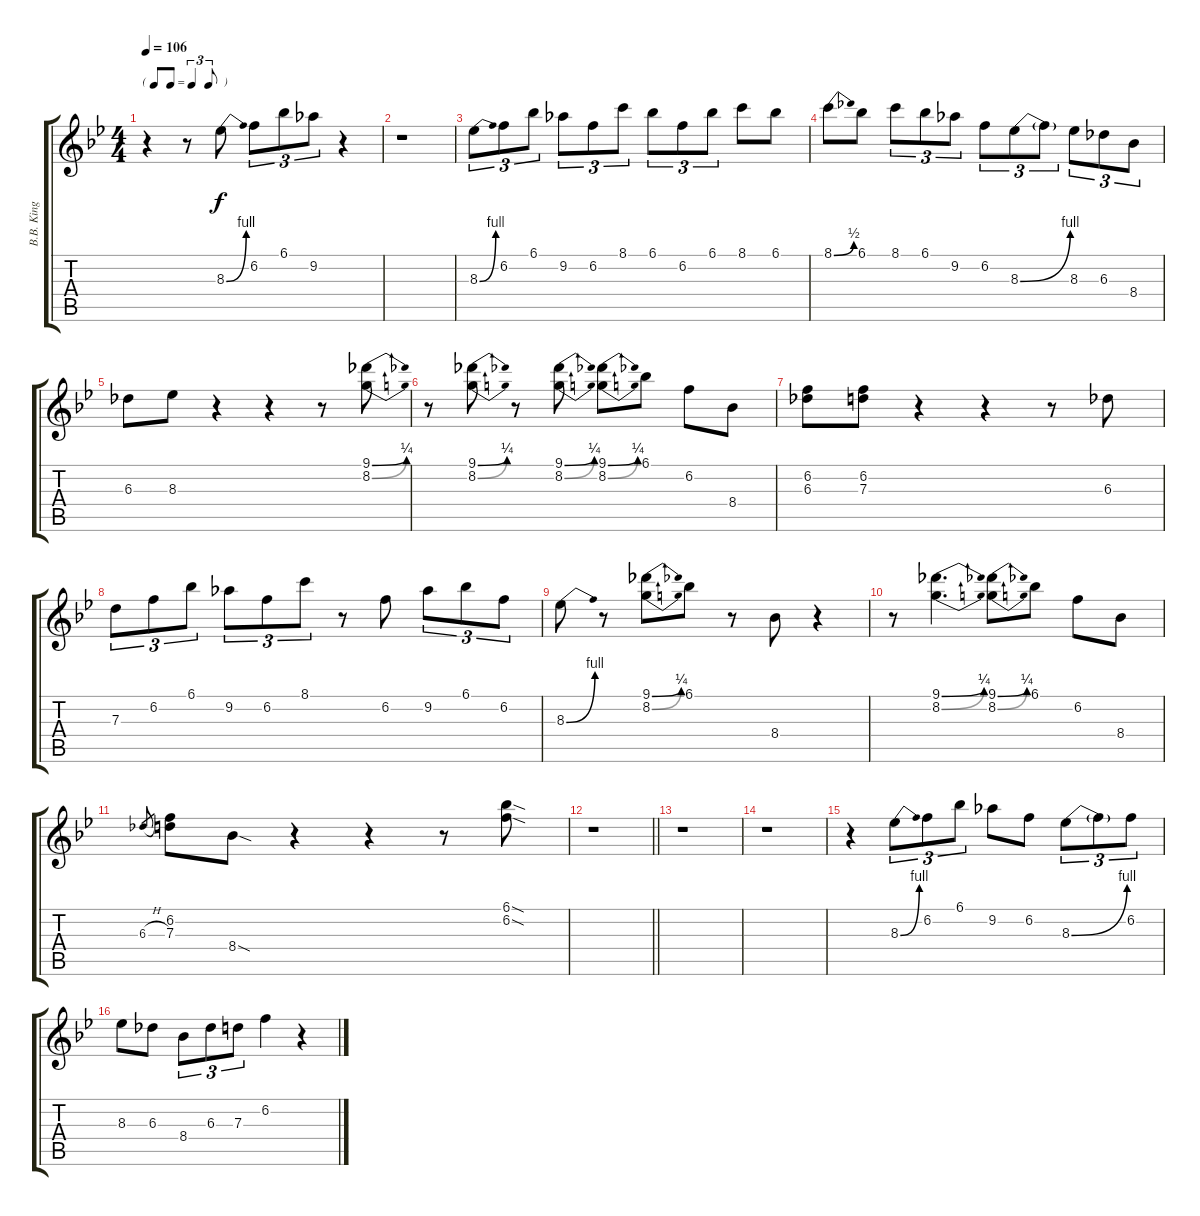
\track ("B.B. King - Electric Guitar" "B.B. King ") {instrument electricguitarclean}
\staff {score tabs}
\tuning (E4 B3 G3 D3 A2 E2) {hide}
\ts (4 4)
\tf triplet8th
\tempo 106
\clef g2
\ks bb
r.4{dy f instrument electricguitarclean} r.8 8.3{be (bend 0 0 60 4)}.8 6.2.8{tu (3 2)} 6.1.8{tu (3 2)} 9.2.8{tu (3 2)} r.4 |
r.1 |
8.3{be (bend 0 0 60 4)}.8{tu (3 2)} 6.2.8{tu (3 2)} 6.1.8{tu (3 2)} 9.2.8{tu (3 2)} 6.2.8{tu (3 2)} 8.1.8{tu (3 2)} 6.1.8{tu (3 2)} 6.2.8{tu (3 2)} 6.1.8{tu (3 2)} 8.1.8 6.1.8 |
8.1{be (bend 0 0 60 2)}.8 6.1.8 8.1.8{tu (3 2)} 6.1.8{tu (3 2)} 9.2.8{tu (3 2)} 6.2.8{tu (3 2)} 8.3{be (bend 0 0 60 4)}.8{tu (3 2)} 8.3{t}.8{tu (3 2)} 8.3.8{tu (3 2)} 6.3.8{tu (3 2)} 8.4.8{tu (3 2)} |
6.3.8 8.3.8 r.4 r.4 r.8 (9.1{be (bend 0 0 60 1)} 8.2{be (bend 0 0 60 1)}).8 |
r.8 (9.1{be (bend 0 0 60 1)} 8.2{be (bend 0 0 60 1)}).8 r.8 (9.1{be (bend 0 0 60 1)} 8.2{be (bend 0 0 60 1)}).8 (9.1{be (bend 0 0 60 1)} 8.2{be (bend 0 0 60 1)}).8 6.1.8 6.2.8 8.4.8 |
(6.2 6.3).8 (6.2 7.3).8 r.4 r.4 r.8 6.3.8 |
7.3.8{tu (3 2)} 6.2.8{tu (3 2)} 6.1.8{tu (3 2)} 9.2.8{tu (3 2)} 6.2.8{tu (3 2)} 8.1.8{tu (3 2)} r.8 6.2.8 9.2.8{tu (3 2)} 6.1.8{tu (3 2)} 6.2.8{tu (3 2)} |
8.3{be (bend 0 0 60 4)}.8 r.8 (9.1{be (bend 0 0 60 1)} 8.2{be (bend 0 0 60 1)}).8 6.1.8 r.8 8.4.8 r.4 |
r.8 (9.1{be (bend 0 0 60 1)} 8.2{be (bend 0 0 60 1)}).4{d} (9.1{be (bend 0 0 60 1)} 8.2{be (bend 0 0 60 1)}).8 6.1.8 6.2.8 8.4.8 |
6.3{h}.8{gr} (6.2 7.3).8 8.4{sod}.8 r.4 r.4 r.8 (6.1{sod} 6.2{sod}).8 |
\barLineRight lightlight
r.1 |
r.1 |
r.1 |
r.4 8.3{be (bend 0 0 60 4)}.8{tu (3 2)} 6.2.8{tu (3 2)} 6.1.8{tu (3 2)} 9.2.8 6.2.8 8.3{be (bend 0 0 60 4)}.8{tu (3 2)} 8.3{t}.8{tu (3 2)} 6.2.8{tu (3 2)} |
8.3.8 6.3.8 8.4.8{tu (3 2)} 6.3.8{tu (3 2)} 7.3.8{tu (3 2)} 6.2.4 r.4
